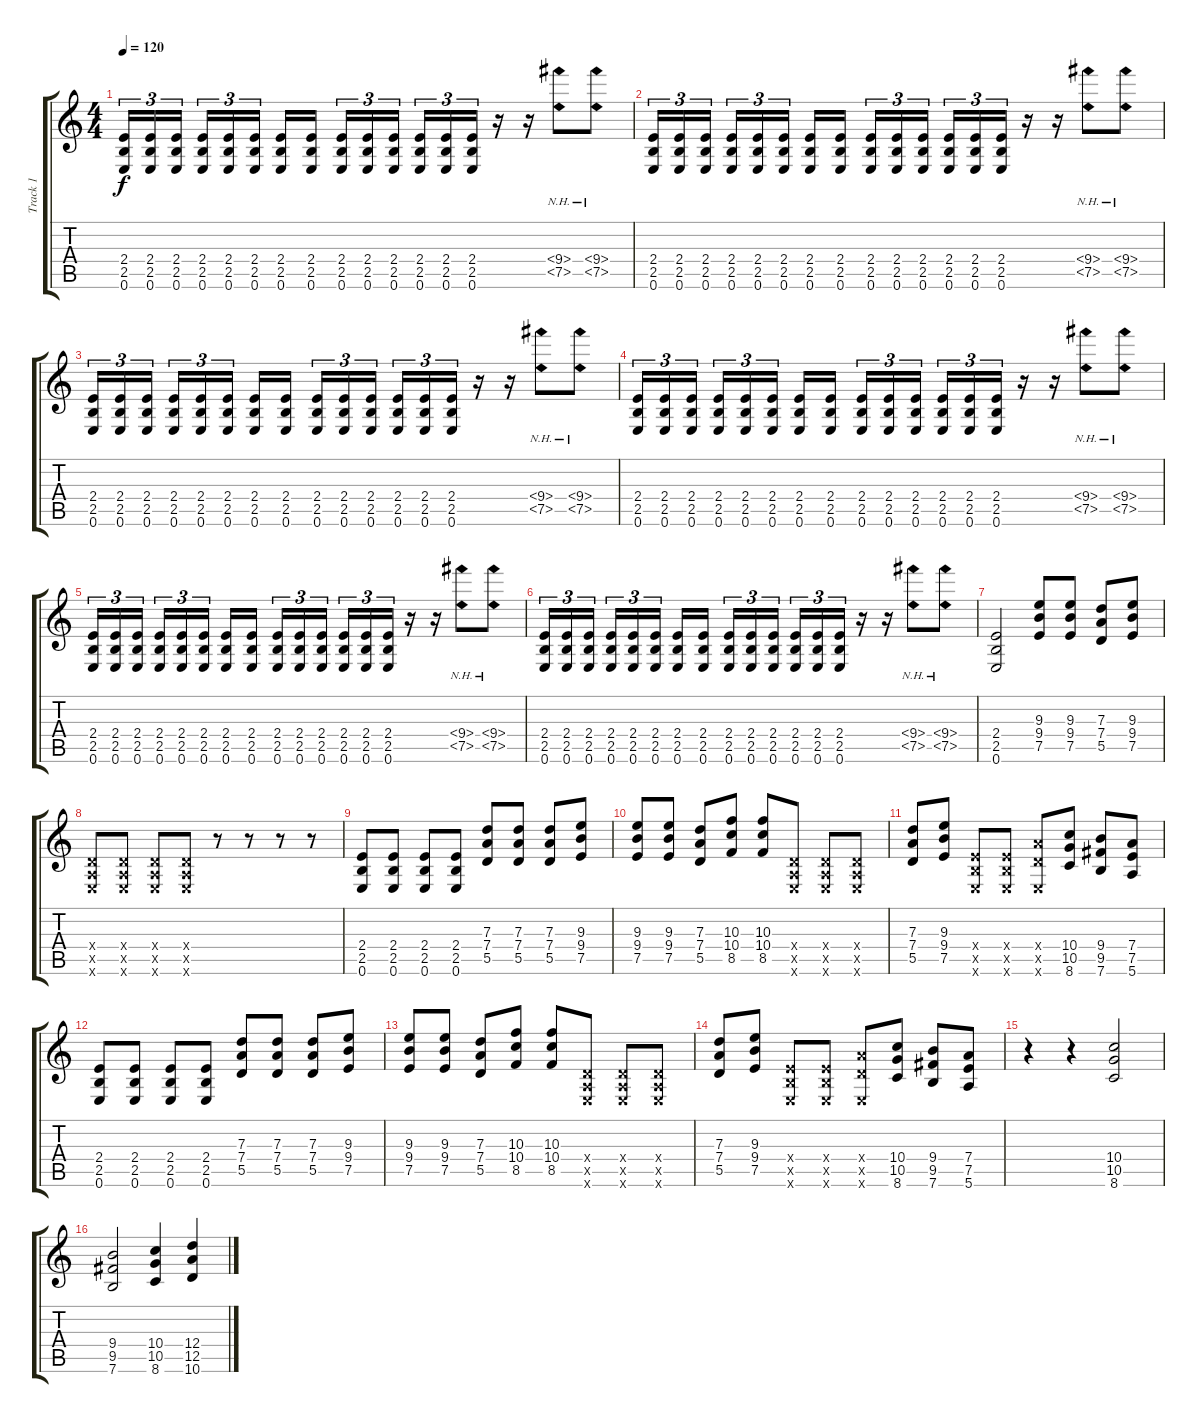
\track ("Track 1" "Track 1") {instrument overdrivenguitar}
\staff {score tabs}
\tuning (E4 B3 G3 D3 A2 E2) {hide}
\ts (4 4)
\tempo 120
\clef g2
\ks c
(2.4 2.5 0.6).16{tu (3 2) dy f} (2.4 2.5 0.6).16{tu (3 2)} (2.4 2.5 0.6).16{tu (3 2) beam splitsecondary} (2.4 2.5 0.6).16{tu (3 2)} (2.4 2.5 0.6).16{tu (3 2)} (2.4 2.5 0.6).16{tu (3 2)} (2.4 2.5 0.6).16 (2.4 2.5 0.6).16{beam splitsecondary} (2.4 2.5 0.6).16{tu (3 2)} (2.4 2.5 0.6).16{tu (3 2)} (2.4 2.5 0.6).16{tu (3 2)} (2.4 2.5 0.6).16{tu (3 2)} (2.4 2.5 0.6).16{tu (3 2)} (2.4 2.5 0.6).16{tu (3 2)} r.16 r.16 (9.4{nh} 7.5{nh}).8 (9.4{nh} 7.5{nh}).8 |
(2.4 2.5 0.6).16{tu (3 2)} (2.4 2.5 0.6).16{tu (3 2)} (2.4 2.5 0.6).16{tu (3 2) beam splitsecondary} (2.4 2.5 0.6).16{tu (3 2)} (2.4 2.5 0.6).16{tu (3 2)} (2.4 2.5 0.6).16{tu (3 2)} (2.4 2.5 0.6).16 (2.4 2.5 0.6).16{beam splitsecondary} (2.4 2.5 0.6).16{tu (3 2)} (2.4 2.5 0.6).16{tu (3 2)} (2.4 2.5 0.6).16{tu (3 2)} (2.4 2.5 0.6).16{tu (3 2)} (2.4 2.5 0.6).16{tu (3 2)} (2.4 2.5 0.6).16{tu (3 2)} r.16 r.16 (9.4{nh} 7.5{nh}).8 (9.4{nh} 7.5{nh}).8 |
(2.4 2.5 0.6).16{tu (3 2)} (2.4 2.5 0.6).16{tu (3 2)} (2.4 2.5 0.6).16{tu (3 2) beam splitsecondary} (2.4 2.5 0.6).16{tu (3 2)} (2.4 2.5 0.6).16{tu (3 2)} (2.4 2.5 0.6).16{tu (3 2)} (2.4 2.5 0.6).16 (2.4 2.5 0.6).16{beam splitsecondary} (2.4 2.5 0.6).16{tu (3 2)} (2.4 2.5 0.6).16{tu (3 2)} (2.4 2.5 0.6).16{tu (3 2)} (2.4 2.5 0.6).16{tu (3 2)} (2.4 2.5 0.6).16{tu (3 2)} (2.4 2.5 0.6).16{tu (3 2)} r.16 r.16 (9.4{nh} 7.5{nh}).8 (9.4{nh} 7.5{nh}).8 |
(2.4 2.5 0.6).16{tu (3 2)} (2.4 2.5 0.6).16{tu (3 2)} (2.4 2.5 0.6).16{tu (3 2) beam splitsecondary} (2.4 2.5 0.6).16{tu (3 2)} (2.4 2.5 0.6).16{tu (3 2)} (2.4 2.5 0.6).16{tu (3 2)} (2.4 2.5 0.6).16 (2.4 2.5 0.6).16{beam splitsecondary} (2.4 2.5 0.6).16{tu (3 2)} (2.4 2.5 0.6).16{tu (3 2)} (2.4 2.5 0.6).16{tu (3 2)} (2.4 2.5 0.6).16{tu (3 2)} (2.4 2.5 0.6).16{tu (3 2)} (2.4 2.5 0.6).16{tu (3 2)} r.16 r.16 (9.4{nh} 7.5{nh}).8 (9.4{nh} 7.5{nh}).8 |
(2.4 2.5 0.6).16{tu (3 2)} (2.4 2.5 0.6).16{tu (3 2)} (2.4 2.5 0.6).16{tu (3 2) beam splitsecondary} (2.4 2.5 0.6).16{tu (3 2)} (2.4 2.5 0.6).16{tu (3 2)} (2.4 2.5 0.6).16{tu (3 2)} (2.4 2.5 0.6).16 (2.4 2.5 0.6).16{beam splitsecondary} (2.4 2.5 0.6).16{tu (3 2)} (2.4 2.5 0.6).16{tu (3 2)} (2.4 2.5 0.6).16{tu (3 2)} (2.4 2.5 0.6).16{tu (3 2)} (2.4 2.5 0.6).16{tu (3 2)} (2.4 2.5 0.6).16{tu (3 2)} r.16 r.16 (9.4{nh} 7.5{nh}).8 (9.4{nh} 7.5{nh}).8 |
(2.4 2.5 0.6).16{tu (3 2)} (2.4 2.5 0.6).16{tu (3 2)} (2.4 2.5 0.6).16{tu (3 2) beam splitsecondary} (2.4 2.5 0.6).16{tu (3 2)} (2.4 2.5 0.6).16{tu (3 2)} (2.4 2.5 0.6).16{tu (3 2)} (2.4 2.5 0.6).16 (2.4 2.5 0.6).16{beam splitsecondary} (2.4 2.5 0.6).16{tu (3 2)} (2.4 2.5 0.6).16{tu (3 2)} (2.4 2.5 0.6).16{tu (3 2)} (2.4 2.5 0.6).16{tu (3 2)} (2.4 2.5 0.6).16{tu (3 2)} (2.4 2.5 0.6).16{tu (3 2)} r.16 r.16 (9.4{nh} 7.5{nh}).8 (9.4{nh} 7.5{nh}).8 |
(2.4 2.5 0.6).2 (9.3 9.4 7.5).8 (9.3 9.4 7.5).8 (7.3 7.4 5.5).8 (9.3 9.4 7.5).8 |
(0.4{x} 0.5{x} 0.6{x}).8 (0.4{x} 0.5{x} 0.6{x}).8 (0.4{x} 0.5{x} 0.6{x}).8 (0.4{x} 0.5{x} 0.6{x}).8 r.8 r.8 r.8 r.8 |
(2.4 2.5 0.6).8 (2.4 2.5 0.6).8 (2.4 2.5 0.6).8 (2.4 2.5 0.6).8 (7.3 7.4 5.5).8 (7.3 7.4 5.5).8 (7.3 7.4 5.5).8 (9.3 9.4 7.5).8 |
(9.3 9.4 7.5).8 (9.3 9.4 7.5).8 (7.3 7.4 5.5).8 (10.3 10.4 8.5).8 (10.3 10.4 8.5).8 (0.4{x} 0.5{x} 0.6{x}).8 (0.4{x} 0.5{x} 0.6{x}).8 (0.4{x} 0.5{x} 0.6{x}).8 |
(7.3 7.4 5.5).8 (9.3 9.4 7.5).8 (2.4{x} 2.5{x} 0.6{x}).8 (2.4{x} 2.5{x} 0.6{x}).8 (7.4{x} 5.5{x} 0.6{x}).8 (10.4 10.5 8.6).8 (9.4 9.5 7.6).8 (7.4 7.5 5.6).8 |
(2.4 2.5 0.6).8 (2.4 2.5 0.6).8 (2.4 2.5 0.6).8 (2.4 2.5 0.6).8 (7.3 7.4 5.5).8 (7.3 7.4 5.5).8 (7.3 7.4 5.5).8 (9.3 9.4 7.5).8 |
(9.3 9.4 7.5).8 (9.3 9.4 7.5).8 (7.3 7.4 5.5).8 (10.3 10.4 8.5).8 (10.3 10.4 8.5).8 (0.4{x} 0.5{x} 0.6{x}).8 (0.4{x} 0.5{x} 0.6{x}).8 (0.4{x} 0.5{x} 0.6{x}).8 |
(7.3 7.4 5.5).8 (9.3 9.4 7.5).8 (2.4{x} 2.5{x} 0.6{x}).8 (2.4{x} 2.5{x} 0.6{x}).8 (7.4{x} 5.5{x} 0.6{x}).8 (10.4 10.5 8.6).8 (9.4 9.5 7.6).8 (7.4 7.5 5.6).8 |
r.4 r.4 (10.4 10.5 8.6).2 |
(9.4 9.5 7.6).2 (10.4 10.5 8.6).4 (12.4 12.5 10.6).4
